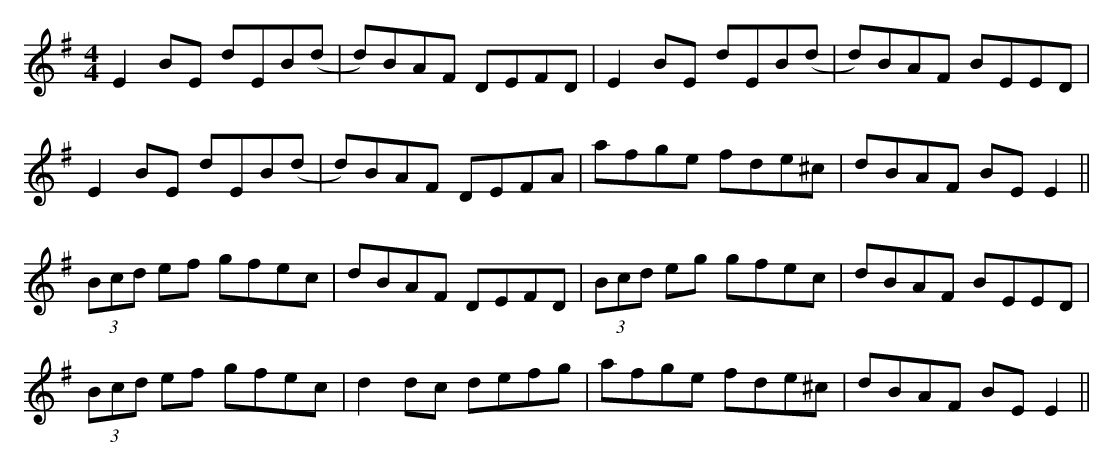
X:1
M:4/4
K:Emin
E2BE dEB(d|d)BAF DEFD|E2BE dEB(d|d)BAF BEED|
E2BE dEB(d|d)BAF DEFA|afge fde^c|dBAF BEE2||
(3Bcd ef gfec|dBAF DEFD|(3Bcd eg gfec|dBAF BEED|
(3Bcd ef gfec|d2 dc defg|afge fde^c|dBAF BEE2||
